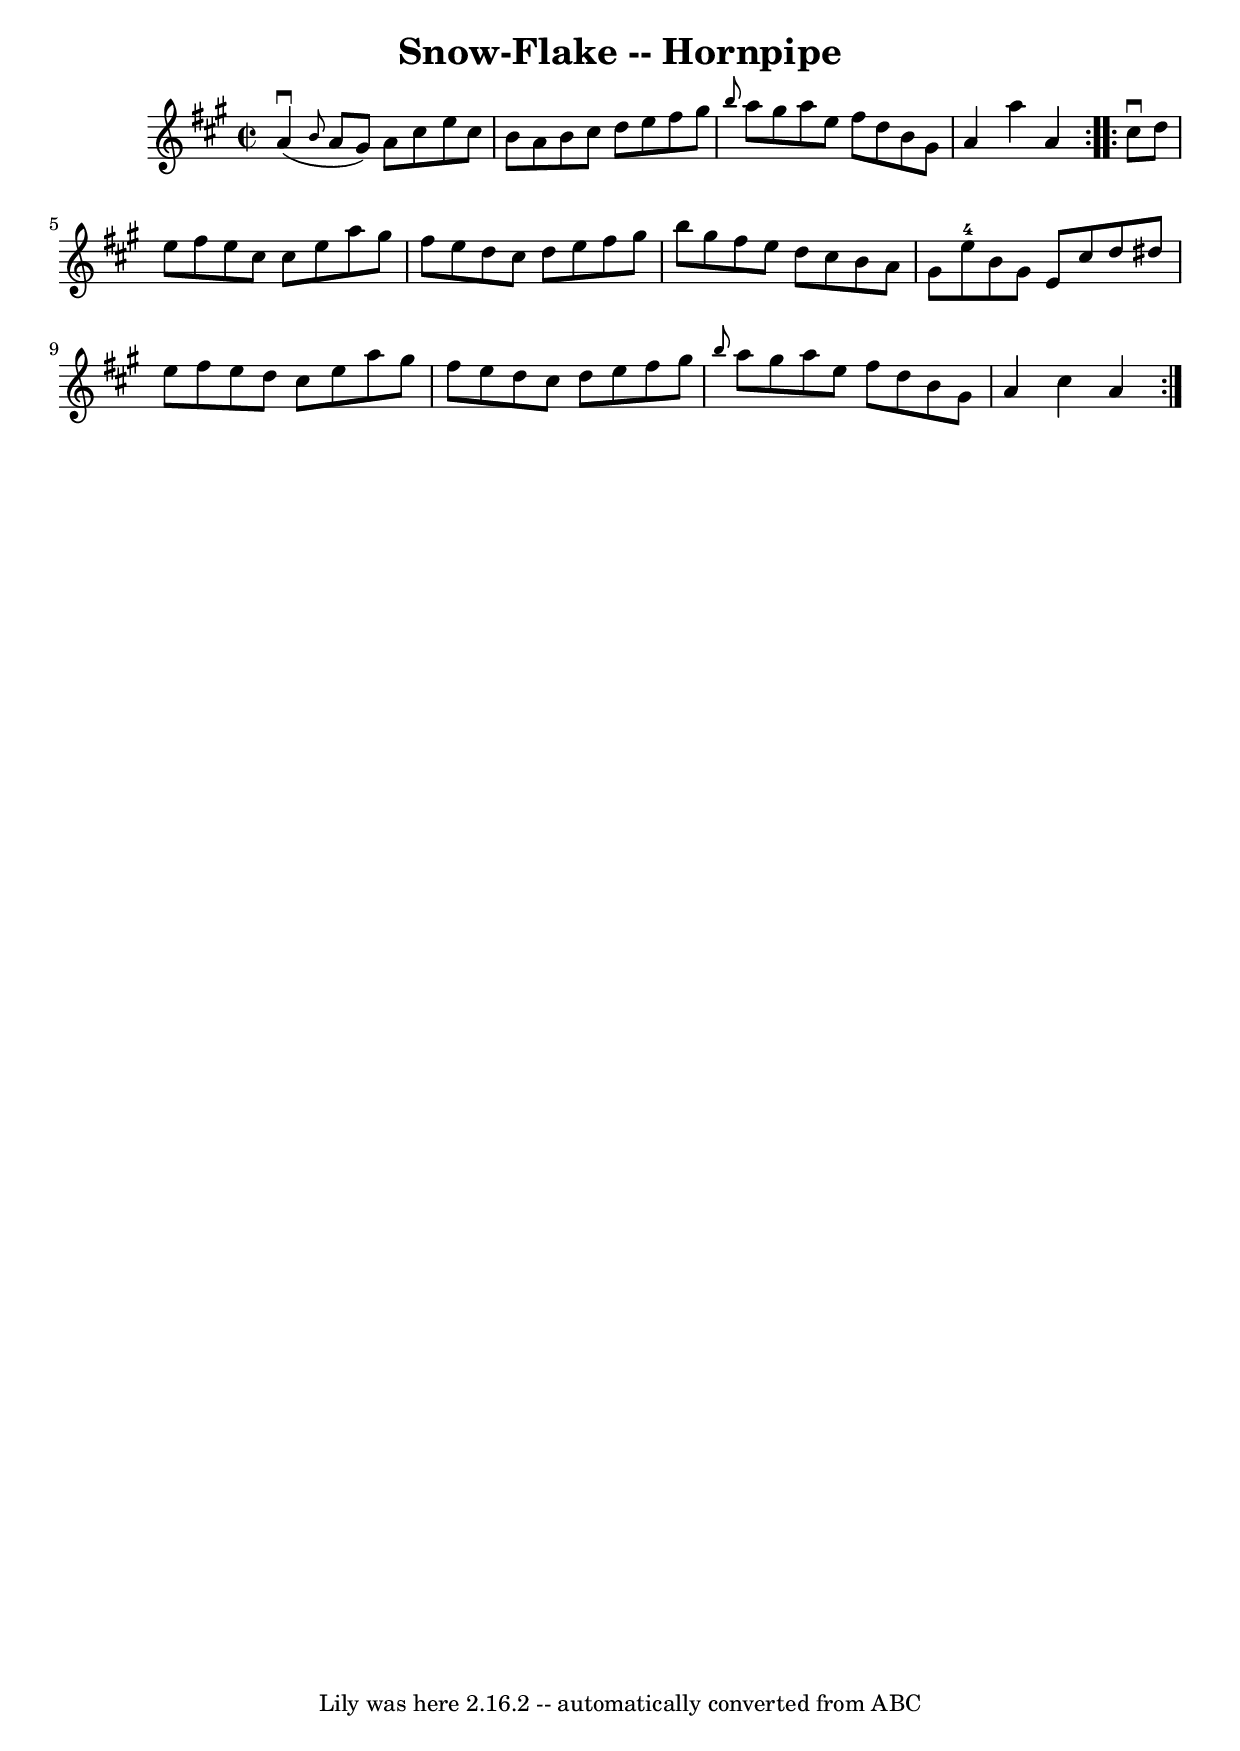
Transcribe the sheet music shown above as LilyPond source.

\version "2.16.2"
\include "Mammoth.ily"
\header {
  %% book = "Cole's 1000 Fiddle Tunes"
  crossRefNumber = "1"
  footnotes = ""
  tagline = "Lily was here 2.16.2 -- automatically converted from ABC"
  title = "Snow-Flake -- Hornpipe"

}
voicedefault =  {



  \repeat volta 2 {

    \override Staff.TimeSignature #'style = #'C
    \time 2/2 
    \key a \major a'4 (^\downbow \grace { b'8  
					} a'8 gis'8 
    ) a'8 cis''8 e''8 cis''8  |
    b'8 a'8 b'8 cis''8   
    d''8 e''8 fis''8 gis''8  |
    \grace { b''8  
	   } a''8    
    gis''8 a''8 e''8 fis''8 d''8 b'8 gis'8  |
    a'4    
    a''4 a'4  
  }     
  \repeat volta 2 {
    cis''8^\downbow d''8  |
    e''8 
    fis''8 e''8 cis''8 cis''8 e''8 a''8 gis''8  |
    
    fis''8 e''8 d''8 cis''8 d''8 e''8 fis''8 gis''8  |
    
    b''8 gis''8 fis''8 e''8 d''8 cis''8 b'8 a'8  |
    
    gis'8 e''8-4 b'8 gis'8 e'8 cis''8 d''8 dis''8  |
    
    e''8 fis''8 e''8 d''8 cis''8 e''8 a''8 gis''8  |
    
    fis''8 e''8 d''8 cis''8 d''8 e''8 fis''8 gis''8  
    |
    \grace { b''8  
	   } a''8 gis''8 a''8 e''8 fis''8 d''8 
    b'8 gis'8  |
    a'4 cis''4 a'4  
  }   

}

\score{
  <<

    \context Staff="default"
    {
      \voicedefault 
      
    }

  >>
  \layout {
    
  }
  \midi {
  }

}
